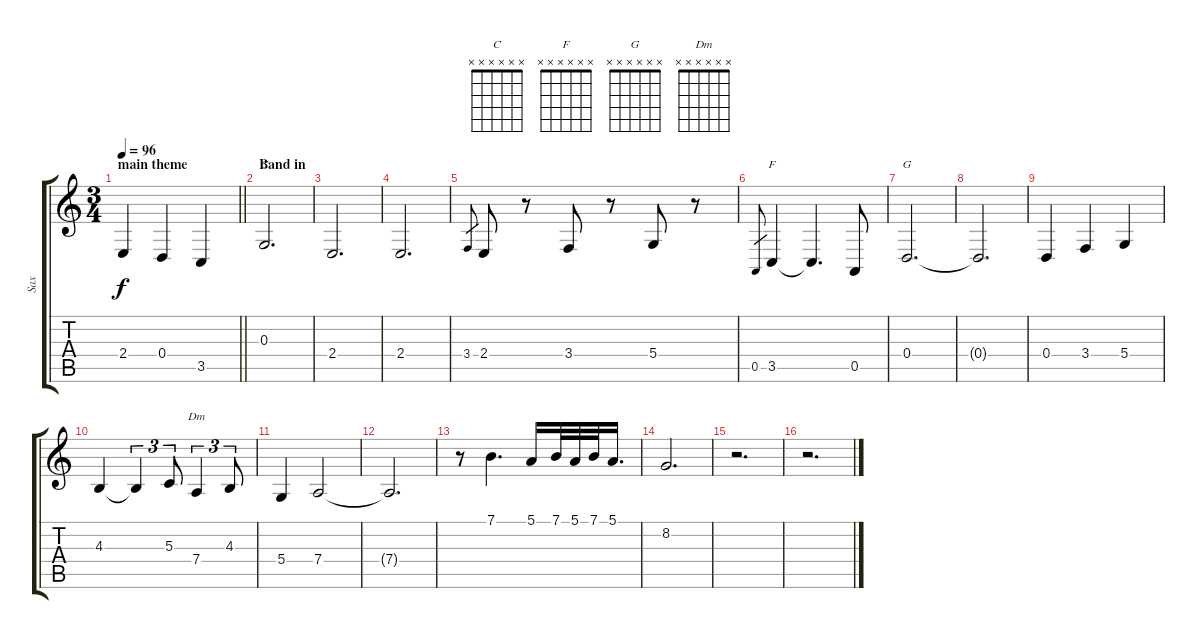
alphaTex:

\track ("Sax" "Sax") {instrument tenorsax}
\staff {score tabs}
\tuning (E4 B3 G3 D3 A2 E2) {hide}
\chord ("C" x x x x x x)
\chord ("F" x x x x x x)
\chord ("G" x x x x x x)
\chord ("Dm" x x x x x x)
\ts (3 4)
\section ("" "main theme")
\tempo 96
\clef g2
\barLineRight lightlight
\ks c
2.4.4{dy f instrument tenorsax} 0.4.4 3.5.4 |
\section ("" "Band in")
0.3.2{d ch "C"} |
2.4.2{d} |
2.4.2{d} |
3.4.8{gr} 2.4.8 r.8 3.4.8 r.8 5.4.8 r.8 |
0.5.8{gr} 3.5.4{ch "F"} 3.5{t}.4{d} 0.5.8 |
0.4.2{d ch "G"} |
0.4{t}.2{d} |
0.4.4 3.4.4 5.4.4 |
4.3.4 4.3{t}.4{tu (3 2)} 5.3.8{tu (3 2)} 7.4.4{tu (3 2) ch "Dm"} 4.3.8{tu (3 2)} |
5.4.4 7.4.2 |
7.4{t}.2{d} |
r.8 7.1.4{d} 5.1.16 7.1.32 5.1.32 7.1.32 5.1.16{d} |
8.2.2{d} |
r.2{d} |
r.2{d}
